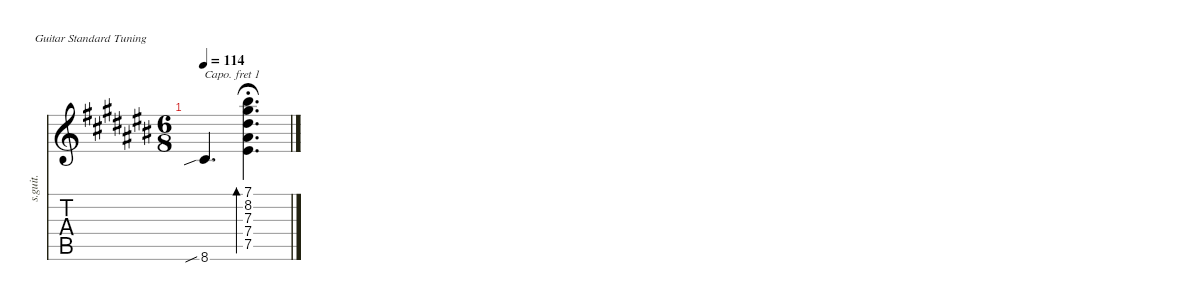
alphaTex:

\defaultSystemsLayout 4
\hideDynamics
\bracketExtendMode nobrackets
\otherSystemsTrackNameOrientation horizontal
\track ("Steel Guitar" "s.guit.") {instrument acousticguitarsteel}
\staff {score tabs}
\capo 1
\tuning (E4 B3 G3 D3 A2 E2)
\ts (6 8)
\tempo 114
\clef g2
\ks c#
8.6{sib acc #}.4{d dy mf beam Up} (7.5{acc #} 7.4{acc #} 7.3{acc #} 8.2{acc #} 7.1{acc #}).4{d bd 30 fermata (medium 1) beam Down}
